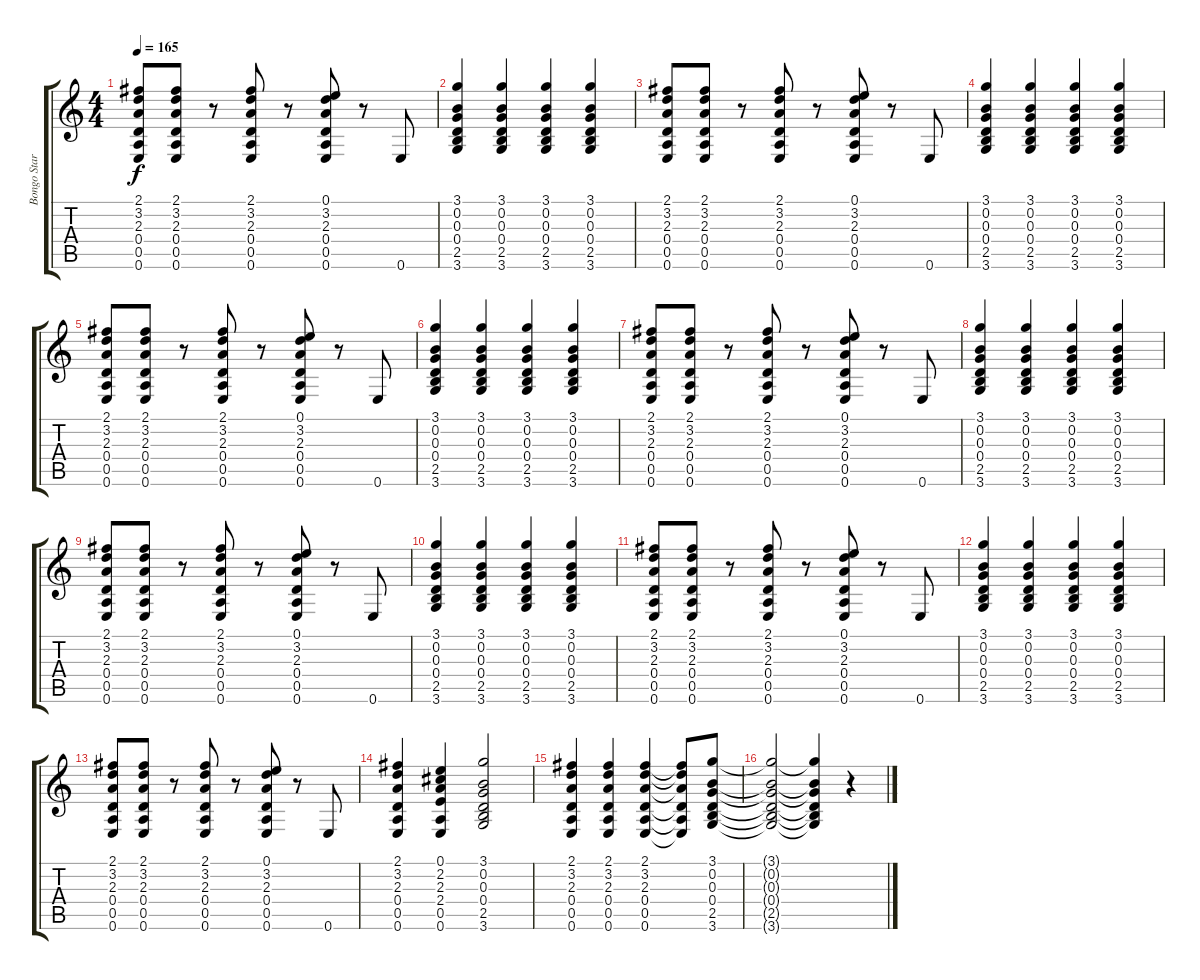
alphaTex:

\track ("Bongo Starr" "Bongo Star") {instrument overdrivenguitar}
\staff {score tabs}
\tuning (E4 B3 G3 D3 A2 E2) {hide}
\ts (4 4)
\tempo 165
\clef g2
\ks c
(2.1 3.2 2.3 0.4 0.5 0.6).8{dy f} (2.1 3.2 2.3 0.4 0.5 0.6).8 r.8 (2.1 3.2 2.3 0.4 0.5 0.6).8 r.8 (0.1 3.2 2.3 0.4 0.5 0.6).8 r.8 0.6.8 |
(3.1 0.2 0.3 0.4 2.5 3.6).4 (3.1 0.2 0.3 0.4 2.5 3.6).4 (3.1 0.2 0.3 0.4 2.5 3.6).4 (3.1 0.2 0.3 0.4 2.5 3.6).4 |
(2.1 3.2 2.3 0.4 0.5 0.6).8 (2.1 3.2 2.3 0.4 0.5 0.6).8 r.8 (2.1 3.2 2.3 0.4 0.5 0.6).8 r.8 (0.1 3.2 2.3 0.4 0.5 0.6).8 r.8 0.6.8 |
(3.1 0.2 0.3 0.4 2.5 3.6).4 (3.1 0.2 0.3 0.4 2.5 3.6).4 (3.1 0.2 0.3 0.4 2.5 3.6).4 (3.1 0.2 0.3 0.4 2.5 3.6).4 |
(2.1 3.2 2.3 0.4 0.5 0.6).8 (2.1 3.2 2.3 0.4 0.5 0.6).8 r.8 (2.1 3.2 2.3 0.4 0.5 0.6).8 r.8 (0.1 3.2 2.3 0.4 0.5 0.6).8 r.8 0.6.8 |
(3.1 0.2 0.3 0.4 2.5 3.6).4 (3.1 0.2 0.3 0.4 2.5 3.6).4 (3.1 0.2 0.3 0.4 2.5 3.6).4 (3.1 0.2 0.3 0.4 2.5 3.6).4 |
(2.1 3.2 2.3 0.4 0.5 0.6).8 (2.1 3.2 2.3 0.4 0.5 0.6).8 r.8 (2.1 3.2 2.3 0.4 0.5 0.6).8 r.8 (0.1 3.2 2.3 0.4 0.5 0.6).8 r.8 0.6.8 |
(3.1 0.2 0.3 0.4 2.5 3.6).4 (3.1 0.2 0.3 0.4 2.5 3.6).4 (3.1 0.2 0.3 0.4 2.5 3.6).4 (3.1 0.2 0.3 0.4 2.5 3.6).4 |
(2.1 3.2 2.3 0.4 0.5 0.6).8 (2.1 3.2 2.3 0.4 0.5 0.6).8 r.8 (2.1 3.2 2.3 0.4 0.5 0.6).8 r.8 (0.1 3.2 2.3 0.4 0.5 0.6).8 r.8 0.6.8 |
(3.1 0.2 0.3 0.4 2.5 3.6).4 (3.1 0.2 0.3 0.4 2.5 3.6).4 (3.1 0.2 0.3 0.4 2.5 3.6).4 (3.1 0.2 0.3 0.4 2.5 3.6).4 |
(2.1 3.2 2.3 0.4 0.5 0.6).8 (2.1 3.2 2.3 0.4 0.5 0.6).8 r.8 (2.1 3.2 2.3 0.4 0.5 0.6).8 r.8 (0.1 3.2 2.3 0.4 0.5 0.6).8 r.8 0.6.8 |
(3.1 0.2 0.3 0.4 2.5 3.6).4 (3.1 0.2 0.3 0.4 2.5 3.6).4 (3.1 0.2 0.3 0.4 2.5 3.6).4 (3.1 0.2 0.3 0.4 2.5 3.6).4 |
(2.1 3.2 2.3 0.4 0.5 0.6).8 (2.1 3.2 2.3 0.4 0.5 0.6).8 r.8 (2.1 3.2 2.3 0.4 0.5 0.6).8 r.8 (0.1 3.2 2.3 0.4 0.5 0.6).8 r.8 0.6.8 |
(2.1 3.2 2.3 0.4 0.5 0.6).4 (0.1 2.2 2.3 2.4 0.5 0.6).4 (3.1 0.2 0.3 0.4 2.5 3.6).2 |
(2.1 3.2 2.3 0.4 0.5 0.6).4 (2.1 3.2 2.3 0.4 0.5 0.6).4 (2.1 3.2 2.3 0.4 0.5 0.6).4 (2.1{t} 3.2{t} 2.3{t} 0.4{t} 0.5{t} 0.6{t}).8 (3.1 0.2 0.3 0.4 2.5 3.6).8 |
(3.1{t} 0.2{t} 0.3{t} 0.4{t} 2.5{t} 3.6{t}).2 (3.1{t} 0.2{t} 0.3{t} 0.4{t} 2.5{t} 3.6{t}).4 r.4
